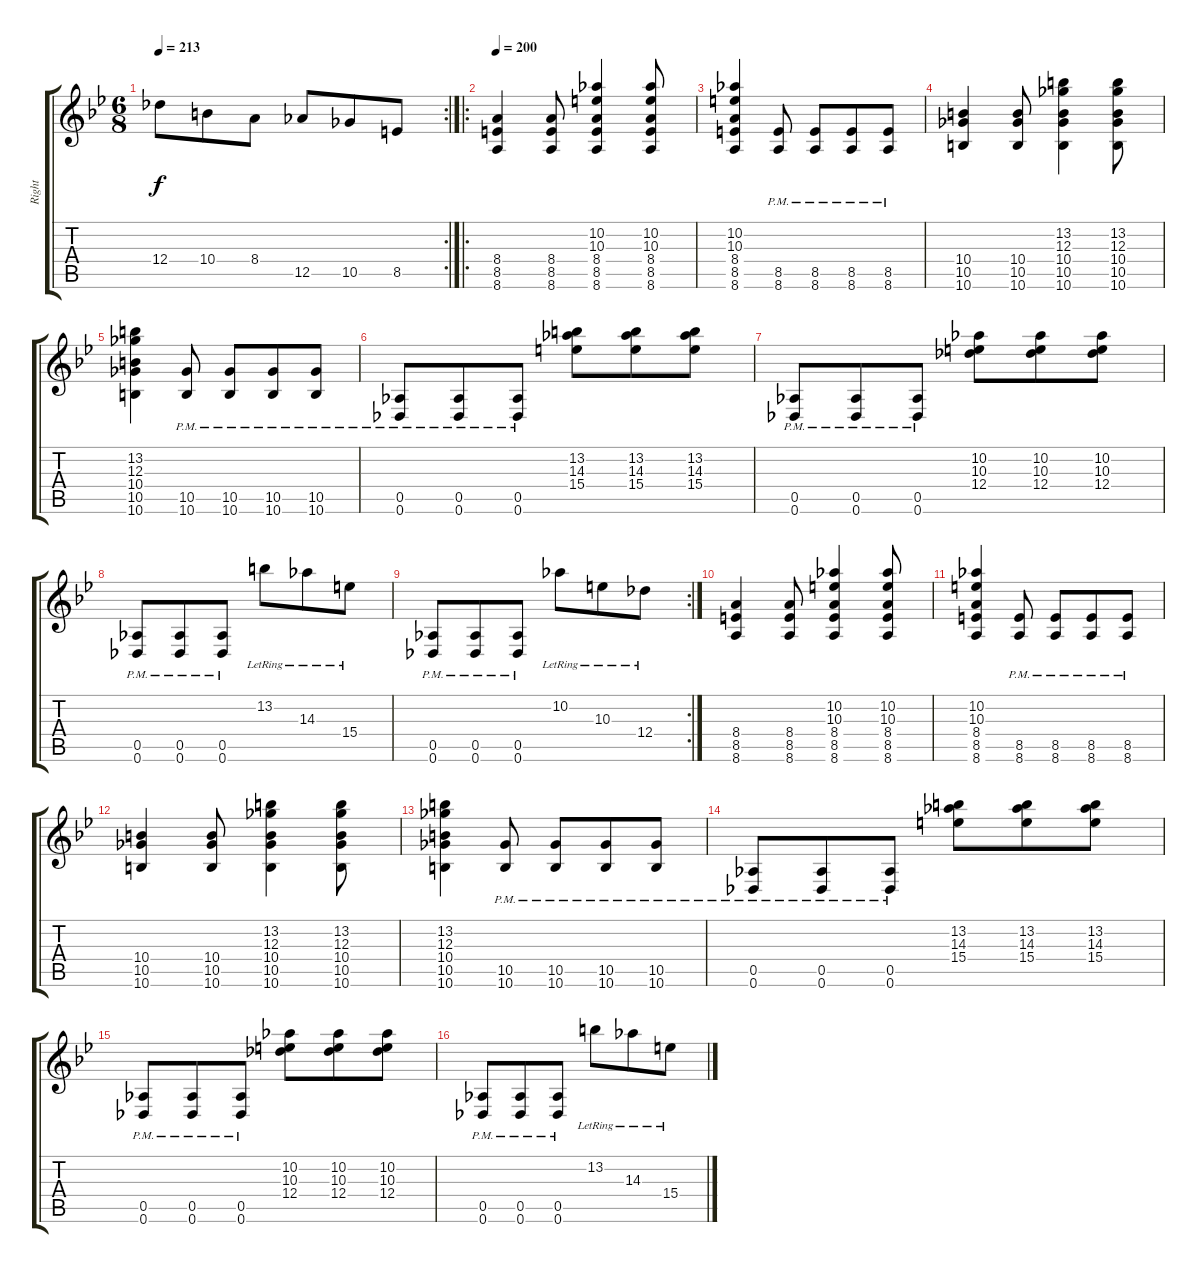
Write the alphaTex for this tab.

\track ("Right" "Right") {instrument overdrivenguitar}
\staff {score tabs}
\tuning (Eb4 Bb3 Gb3 Db3 Ab2 Db2) {hide}
\rc 2
\ts (6 8)
\tempo 213
\clef g2
\ks bb
12.4.8{dy f} 10.4.8 8.4.8 12.5.8 10.5.8 8.5.8 |
\ro
\tempo 200
(8.4 8.5 8.6).4 (8.4 8.5 8.6).8 (10.2 10.3 8.4 8.5 8.6).4 (10.2 10.3 8.4 8.5 8.6).8 |
(10.2 10.3 8.4 8.5 8.6).4 (8.5{pm} 8.6{pm}).8 (8.5{pm} 8.6{pm}).8 (8.5{pm} 8.6{pm}).8 (8.5{pm} 8.6{pm}).8 |
(10.4 10.5 10.6).4 (10.4 10.5 10.6).8 (13.2 12.3 10.4 10.5 10.6).4 (13.2 12.3 10.4 10.5 10.6).8 |
(13.2 12.3 10.4 10.5 10.6).4 (10.5{pm} 10.6{pm}).8 (10.5{pm} 10.6{pm}).8 (10.5{pm} 10.6{pm}).8 (10.5{pm} 10.6{pm}).8 |
(0.5{pm} 0.6{pm}).8 (0.5{pm} 0.6{pm}).8 (0.5{pm} 0.6{pm}).8 (13.2 14.3 15.4).8 (13.2 14.3 15.4).8 (13.2 14.3 15.4).8 |
(0.5{pm} 0.6{pm}).8 (0.5{pm} 0.6{pm}).8 (0.5{pm} 0.6{pm}).8 (10.2 10.3 12.4).8 (10.2 10.3 12.4).8 (10.2 10.3 12.4).8 |
(0.5{pm} 0.6{pm}).8 (0.5{pm} 0.6{pm}).8 (0.5{pm} 0.6{pm}).8 13.2{lr}.8 14.3{lr}.8 15.4{lr}.8 |
\rc 2
(0.5{pm} 0.6{pm}).8 (0.5{pm} 0.6{pm}).8 (0.5{pm} 0.6{pm}).8 10.2{lr}.8 10.3{lr}.8 12.4{lr}.8 |
(8.4 8.5 8.6).4 (8.4 8.5 8.6).8 (10.2 10.3 8.4 8.5 8.6).4 (10.2 10.3 8.4 8.5 8.6).8 |
(10.2 10.3 8.4 8.5 8.6).4 (8.5{pm} 8.6{pm}).8 (8.5{pm} 8.6{pm}).8 (8.5{pm} 8.6{pm}).8 (8.5{pm} 8.6{pm}).8 |
(10.4 10.5 10.6).4 (10.4 10.5 10.6).8 (13.2 12.3 10.4 10.5 10.6).4 (13.2 12.3 10.4 10.5 10.6).8 |
(13.2 12.3 10.4 10.5 10.6).4 (10.5{pm} 10.6{pm}).8 (10.5{pm} 10.6{pm}).8 (10.5{pm} 10.6{pm}).8 (10.5{pm} 10.6{pm}).8 |
(0.5{pm} 0.6{pm}).8 (0.5{pm} 0.6{pm}).8 (0.5{pm} 0.6{pm}).8 (13.2 14.3 15.4).8 (13.2 14.3 15.4).8 (13.2 14.3 15.4).8 |
(0.5{pm} 0.6{pm}).8 (0.5{pm} 0.6{pm}).8 (0.5{pm} 0.6{pm}).8 (10.2 10.3 12.4).8 (10.2 10.3 12.4).8 (10.2 10.3 12.4).8 |
(0.5{pm} 0.6{pm}).8 (0.5{pm} 0.6{pm}).8 (0.5{pm} 0.6{pm}).8 13.2{lr}.8 14.3{lr}.8 15.4{lr}.8
